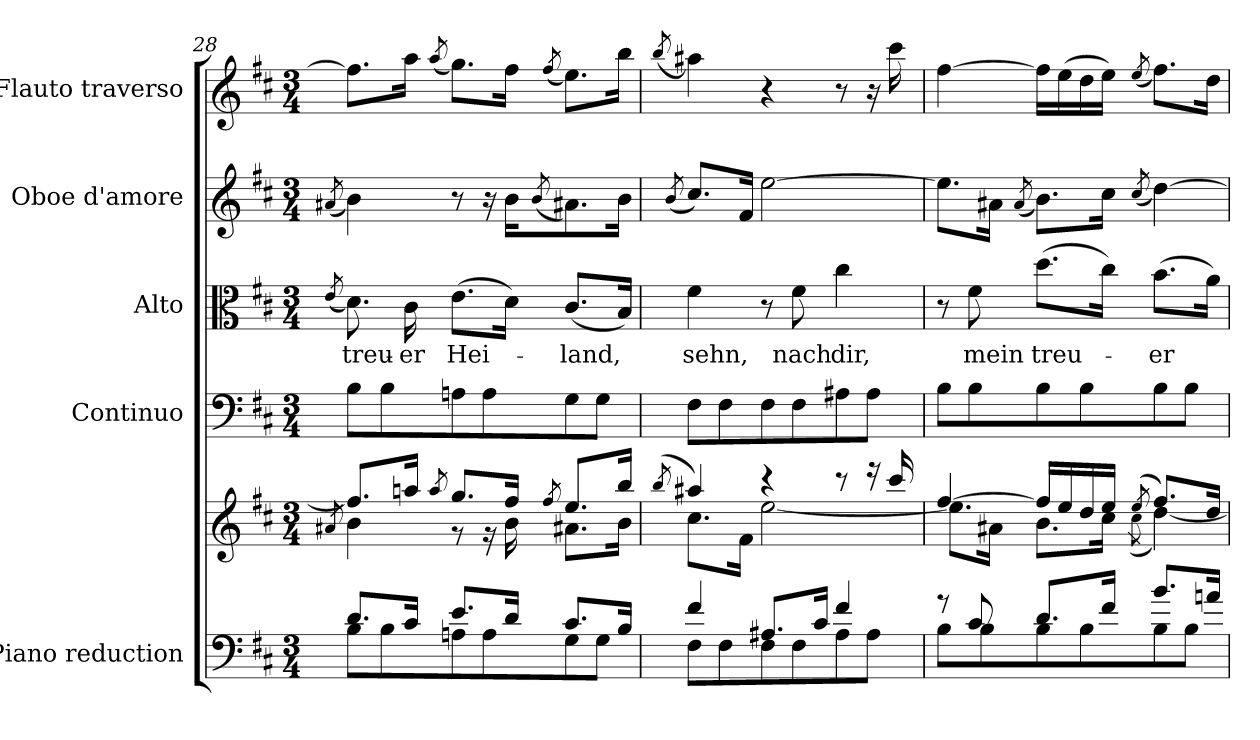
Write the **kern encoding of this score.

**kern	**kern	**kern	**kern	**text	**kern	**kern
*part5	*part5	*part4	*part3	*part3	*part2	*part1
*staff6	*staff5	*staff4	*staff3	*staff3	*staff2	*staff1
*I"Piano reduction	*	*I"Continuo	*I"Alto	*	*I"Oboe d'amore	*I"Flauto traverso
*I'Pno	*	*	*	*	*I'Ob	*I'Fl
*clefF4	*clefG2	*clefF4	*clefC3	*	*clefG2	*clefG2
*k[f#c#]	*k[f#c#]	*k[f#c#]	*k[f#c#]	*	*k[f#c#]	*k[f#c#]
*M3/4	*M3/4	*M3/4	*M3/4	*	*M3/4	*M3/4
=28	=28	=28	=28	=28	=28	=28
*	*^	*	*	*	*	*
.	.	8qa#X/	.	(8qe/	.	(8qa#X/	.
*^	*	*	*	*	*	*	*
!	!	!	!	!	!	!LO:LY:b	!	!
8.d/L	8B\L	8.ff#/L]	4b\	8B\L	8.d\)	treu-	4b\)	8.ff#\L]
.	8B\	.	.	8B\	.	.	.	.
!	!	!	!	!	!	!LO:LY:b	!	!
16c#/Jk	.	16aan/Jk	.	.	16c#\	-er	.	16aa\Jk
.	.	8qaa/	.	.	.	.	.	(8qaa/
!	!	!	!	!	!	!LO:LY:b	!	!
8.e/L	8An\	8.gg/L	8r	8An\	(8.e\L	Hei-	8r	8.gg\L)
.	8A\	.	16r	8A\	.	.	16r	.
16d/Jk	.	16ff#/Jk	16b\	.	16d\Jk)	.	16b\KL	16ff#\Jk
.	.	8qff#/	.	.	.	.	(8qb/	(8qff#/
!	!	!	!	!	!	!LO:LY:b	!	!
8.c#/L	8G\	8.ee/L	8.a#X\L	8G\	(8.c#/L	-land,	8.a#X\)	8.ee\L)
.	8G\J	.	.	8G\J	.	.	.	.
16B/Jk	.	16bb/Jk	16b\Jk	.	16B/Jk)	.	16b\Jk	16bb\Jk
=29	=29	=29	=29	=29	=29	=29	=29	=29
.	.	(8qbb/	.	.	.	.	(8qb/	(8qbb/
!	!	!	!	!	!	!LO:LY:b	!	!
4f#/	8F#\L	4aa#X/)	8.cc#\L	8F#\L	4f#\	sehn,	8.cc#/L)	4aa#X\)
.	8F#\	.	.	8F#\	.	.	.	.
.	.	.	16f#\Jk	.	.	.	16f#/Jk	.
8.A#X/L	8F#\	4r	[2ee\	8F#\	8r	.	[2ee\	4r
!	!	!	!	!	!	!LO:LY:b	!	!
.	8F#\	.	.	8F#\	8f#\	nach	.	.
16c#/Jk	.	.	.	.	.	.	.	.
!	!	!	!	!	!	!LO:LY:b	!	!
4f#/	8A#\	8r	.	8A#X\	4cc#\	dir,	.	8r
.	8A#\J	16r	.	8A#\J	.	.	.	16r
.	.	16ccc#/	.	.	.	.	.	16ccc#\
=30	=30	=30	=30	=30	=30	=30	=30	=30
8r	8B\L	[4ff#/	8.ee\L]	8B\L	8r	.	8.ee\L]	[4ff#\
!	!	!	!	!	!	!LO:LY:b	!	!
8c#/	8B\	.	.	8B\	8f#\	mein	.	.
.	.	.	16a#X\Jk	.	.	.	16a#X\Jk	.
.	.	.	.	.	.	.	(8qa#/	.
!	!	!	!	!	!	!LO:LY:b	!	!
8.d/L	8B\	16ff#/LL]	8.b\L	8B\	(8.dd\L	treu-	8.b\L)	16ff#\LL]
.	.	16ee/	.	.	.	.	.	(16ee\
.	8B\	16dd/	.	8B\	.	.	.	16dd\
16f#/Jk	.	16ee/JJ	16cc#\Jk	.	16cc#\Jk)	.	16cc#\Jk	16ee\JJ)
.	.	(>8qee/	(<8qcc#\	.	.	.	(8qcc#/	(8qee/
!	!	!	!	!	!	!LO:LY:b	!	!
8.b/L	8B\	8.ff#/L)	[4dd\)	8B\	(8.b\L	-er	[4dd\)	8.ff#\L)
.	8B\J	.	.	8B\J	.	.	.	.
16an/Jk	.	16dd/Jk	.	.	16a\Jk)	.	.	16dd\Jk
*v	*v	*	*	*	*	*	*	*
*	*v	*v	*	*	*	*	*
=	=	=	=	=	=	=
*-	*-	*-	*-	*-	*-	*-
